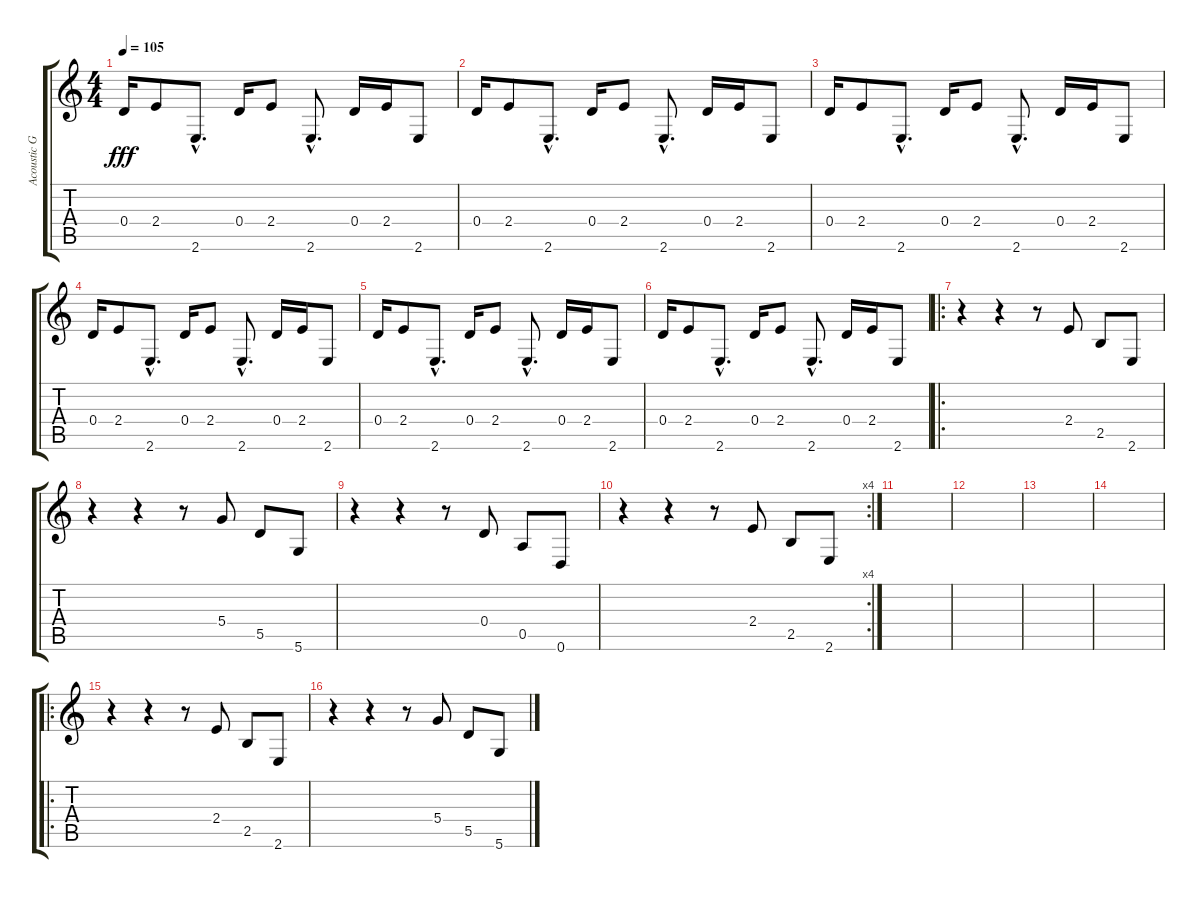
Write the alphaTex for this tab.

\track ("Acoustic Guitar" "Acoustic G") {instrument acousticguitarnylon}
\staff {score tabs}
\tuning (E4 B3 G3 D3 A2 D2) {hide}
\ts (4 4)
\tempo 105
\clef g2
\ks c
0.4.16{dy fff instrument acousticguitarnylon} 2.4.8 2.6{hac}.8{d} 0.4.16 2.4.8 2.6{hac}.8{d} 0.4.16 2.4.16 2.6.8 |
0.4.16 2.4.8 2.6{hac}.8{d} 0.4.16 2.4.8 2.6{hac}.8{d} 0.4.16 2.4.16 2.6.8 |
0.4.16 2.4.8 2.6{hac}.8{d} 0.4.16 2.4.8 2.6{hac}.8{d} 0.4.16 2.4.16 2.6.8 |
0.4.16 2.4.8 2.6{hac}.8{d} 0.4.16 2.4.8 2.6{hac}.8{d} 0.4.16 2.4.16 2.6.8 |
0.4.16 2.4.8 2.6{hac}.8{d} 0.4.16 2.4.8 2.6{hac}.8{d} 0.4.16 2.4.16 2.6.8 |
0.4.16 2.4.8 2.6{hac}.8{d} 0.4.16 2.4.8 2.6{hac}.8{d} 0.4.16 2.4.16 2.6.8 |
\ro
r.4 r.4 r.8 2.4.8 2.5.8 2.6.8 |
r.4 r.4 r.8 5.4.8 5.5.8 5.6.8 |
r.4 r.4 r.8 0.4.8 0.5.8 0.6.8 |
\rc 4
r.4 r.4 r.8 2.4.8 2.5.8 2.6.8 |
|
|
|
|
\ro
r.4 r.4 r.8 2.4.8 2.5.8 2.6.8 |
r.4 r.4 r.8 5.4.8 5.5.8 5.6.8
